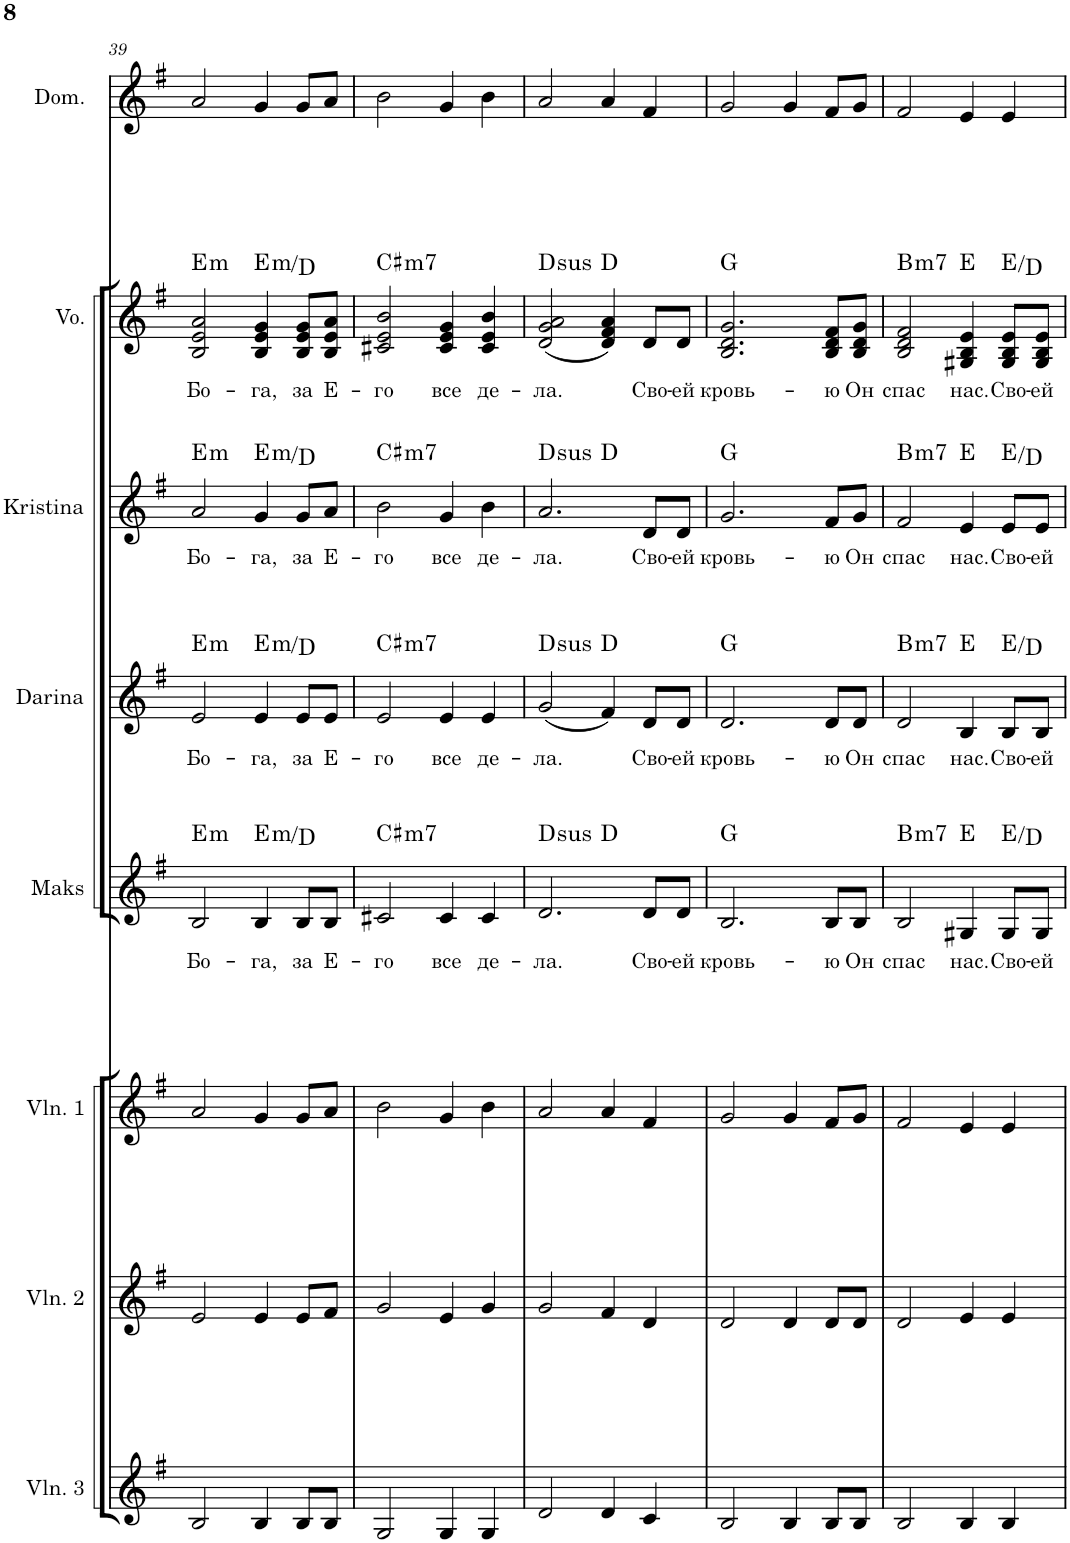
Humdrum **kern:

**kern	**kern	**kern	**kern	**text	**harte	**kern	**text	**harte	**kern	**text	**harte	**kern	**text	**harte	**kern
*part8	*part7	*part6	*part5	*part5	*part5	*part4	*part4	*part4	*part3	*part3	*part3	*part2	*part2	*part2	*part1
*staff8	*staff7	*staff6	*staff5	*staff5	*	*staff4	*staff4	*	*staff3	*staff3	*	*staff2	*staff2	*	*staff1
*I"Violin 3	*I"Violin 2	*I"Violin 1	*I"Maks	*	*	*I"Darina	*	*	*I"Kristina	*	*	*I"Voice	*	*	*I"Domra
*I'Vln. 3	*I'Vln. 2	*I'Vln. 1	*I'Maks	*	*	*I'Darina	*	*	*I'Kristina	*	*	*I'Vo.	*	*	*I'Dom.
!!LO:PB:g=z
*clefG2	*clefG2	*clefG2	*clefG2	*	*	*clefG2	*	*	*clefG2	*	*	*clefG2	*	*	*clefG2
*k[f#]	*k[f#]	*k[f#]	*k[f#]	*	*	*k[f#]	*	*	*k[f#]	*	*	*k[f#]	*	*	*k[f#]
*M4/4	*M4/4	*M4/4	*M4/4	*	*	*M4/4	*	*	*M4/4	*	*	*M4/4	*	*	*M4/4
=39	=39	=39	=39	=39	=39	=39	=39	=39	=39	=39	=39	=39	=39	=39	=39
!	!	!	!	!LO:LY:b	!LO:H:kt=m	!	!LO:LY:b	!LO:H:kt=m	!	!LO:LY:b	!LO:H:kt=m	!	!LO:LY:b	!LO:H:kt=m	!
2B/	2e/	2a/	2B/	Бо-	E:min	2e/	Бо-	E:min	2a/	Бо-	E:min	2B/ 2e/ 2a/	Бо-	E:min	2a/
!	!	!	!	!LO:LY:b	!LO:H:kt=m	!	!LO:LY:b	!LO:H:kt=m	!	!LO:LY:b	!LO:H:kt=m	!	!LO:LY:b	!LO:H:kt=m	!
4B/	4e/	4g/	4B/	-га,	E:min/b7	4e/	-га,	E:min/b7	4g/	-га,	E:min/b7	4B/ 4e/ 4g/	-га,	E:min/b7	4g/
!	!	!	!	!LO:LY:b	!	!	!LO:LY:b	!	!	!LO:LY:b	!	!	!LO:LY:b	!	!
8B/L	8e/L	8g/L	8B/L	за	.	8e/L	за	.	8g/L	за	.	8B/ 8e/ 8g/L	за	.	8g/L
!	!	!	!	!LO:LY:b	!	!	!LO:LY:b	!	!	!LO:LY:b	!	!	!LO:LY:b	!	!
8B/J	8f#/J	8a/J	8B/J	Е-	.	8e/J	Е-	.	8a/J	Е-	.	8B/ 8e/ 8a/J	Е-	.	8a/J
=40	=40	=40	=40	=40	=40	=40	=40	=40	=40	=40	=40	=40	=40	=40	=40
!	!	!	!	!LO:LY:b	!LO:H:kt=m7	!	!LO:LY:b	!LO:H:kt=m7	!	!LO:LY:b	!LO:H:kt=m7	!	!LO:LY:b	!LO:H:kt=m7	!
2G/	2g/	2b\	2c#X/	-го	C#:min7	2e/	-го	C#:min7	2b\	-го	C#:min7	2c#X/ 2e/ 2b/	-го	C#:min7	2b\
!	!	!	!	!LO:LY:b	!	!	!LO:LY:b	!	!	!LO:LY:b	!	!	!LO:LY:b	!	!
4G/	4e/	4g/	4c#/	все	.	4e/	все	.	4g/	все	.	4c#/ 4e/ 4g/	все	.	4g/
!	!	!	!	!LO:LY:b	!	!	!LO:LY:b	!	!	!LO:LY:b	!	!	!LO:LY:b	!	!
4G/	4g/	4b\	4c#/	де-	.	4e/	де-	.	4b\	де-	.	4c#/ 4e/ 4b/	де-	.	4b\
=41	=41	=41	=41	=41	=41	=41	=41	=41	=41	=41	=41	=41	=41	=41	=41
!	!	!	!	!LO:LY:b	!LO:H:kt=sus	!	!LO:LY:b	!LO:H:kt=sus	!	!LO:LY:b	!LO:H:kt=sus	!	!LO:LY:b	!LO:H:kt=sus	!
*	*	*	*^	*	*	*	*	*	*^	*	*	*	*	*	*
2d/	2g/	2a/	2.d/	2ryy	-ла.	D:sus4	(2g/	-ла.	D:sus4	2.a/	2ryy	-ла.	D:sus4	(2d/ 2g/ 2a/	-ла.	D:sus4	2a/
4d/	4f#/	4a/	.	2ryy	.	D:maj	4f#/)	.	D:maj	.	2ryy	.	D:maj	4d/ 4f#/ 4a/)	.	D:maj	4a/
!	!	!	!	!	!LO:LY:b	!	!	!LO:LY:b	!	!	!	!LO:LY:b	!	!	!LO:LY:b	!	!
4c/	4d/	4f#/	8d/L	.	Сво-	.	8d/L	Сво-	.	8d/L	.	Сво-	.	8d/L	Сво-	.	4f#/
!	!	!	!	!	!LO:LY:b	!	!	!LO:LY:b	!	!	!	!LO:LY:b	!	!	!LO:LY:b	!	!
.	.	.	8d/J	.	-ей	.	8d/J	-ей	.	8d/J	.	-ей	.	8d/J	-ей	.	.
=42	=42	=42	=42	=42	=42	=42	=42	=42	=42	=42	=42	=42	=42	=42	=42	=42	=42
!	!	!	!	!	!LO:LY:b	!	!	!LO:LY:b	!	!	!	!LO:LY:b	!	!	!LO:LY:b	!	!
*	*	*	*v	*v	*	*	*	*	*	*v	*v	*	*	*	*	*	*
2B/	2d/	2g/	2.B/	кровь-	G:maj	2.d/	кровь-	G:maj	2.g/	кровь-	G:maj	2.B/ 2.d/ 2.g/	кровь-	G:maj	2g/
4B/	4d/	4g/	.	.	.	.	.	.	.	.	.	.	.	.	4g/
!	!	!	!	!LO:LY:b	!	!	!LO:LY:b	!	!	!LO:LY:b	!	!	!LO:LY:b	!	!
8B/L	8d/L	8f#/L	8B/L	-ю	.	8d/L	-ю	.	8f#/L	-ю	.	8B/ 8d/ 8f#/L	-ю	.	8f#/L
!	!	!	!	!LO:LY:b	!	!	!LO:LY:b	!	!	!LO:LY:b	!	!	!LO:LY:b	!	!
8B/J	8d/J	8g/J	8B/J	Он	.	8d/J	Он	.	8g/J	Он	.	8B/ 8d/ 8g/J	Он	.	8g/J
=43	=43	=43	=43	=43	=43	=43	=43	=43	=43	=43	=43	=43	=43	=43	=43
!	!	!	!	!LO:LY:b	!LO:H:kt=m7	!	!LO:LY:b	!LO:H:kt=m7	!	!LO:LY:b	!LO:H:kt=m7	!	!LO:LY:b	!LO:H:kt=m7	!
2B/	2d/	2f#/	2B/	спас	B:min7	2d/	спас	B:min7	2f#/	спас	B:min7	2B/ 2d/ 2f#/	спас	B:min7	2f#/
!	!	!	!	!LO:LY:b	!	!	!LO:LY:b	!	!	!LO:LY:b	!	!	!LO:LY:b	!	!
4B/	4e/	4e/	4G#X/	нас.	E:maj	4B/	нас.	E:maj	4e/	нас.	E:maj	4G#X/ 4B/ 4e/	нас.	E:maj	4e/
!	!	!	!	!LO:LY:b	!	!	!LO:LY:b	!	!	!LO:LY:b	!	!	!LO:LY:b	!	!
4B/	4e/	4e/	8G#/L	Сво-	E:maj/b7	8B/L	Сво-	E:maj/b7	8e/L	Сво-	E:maj/b7	8G#/ 8B/ 8e/L	Сво-	E:maj/b7	4e/
!	!	!	!	!LO:LY:b	!	!	!LO:LY:b	!	!	!LO:LY:b	!	!	!LO:LY:b	!	!
.	.	.	8G#/J	-ей	.	8B/J	-ей	.	8e/J	-ей	.	8G#/ 8B/ 8e/J	-ей	.	.
=	=	=	=	=	=	=	=	=	=	=	=	=	=	=	=
*-	*-	*-	*-	*-	*-	*-	*-	*-	*-	*-	*-	*-	*-	*-	*-
